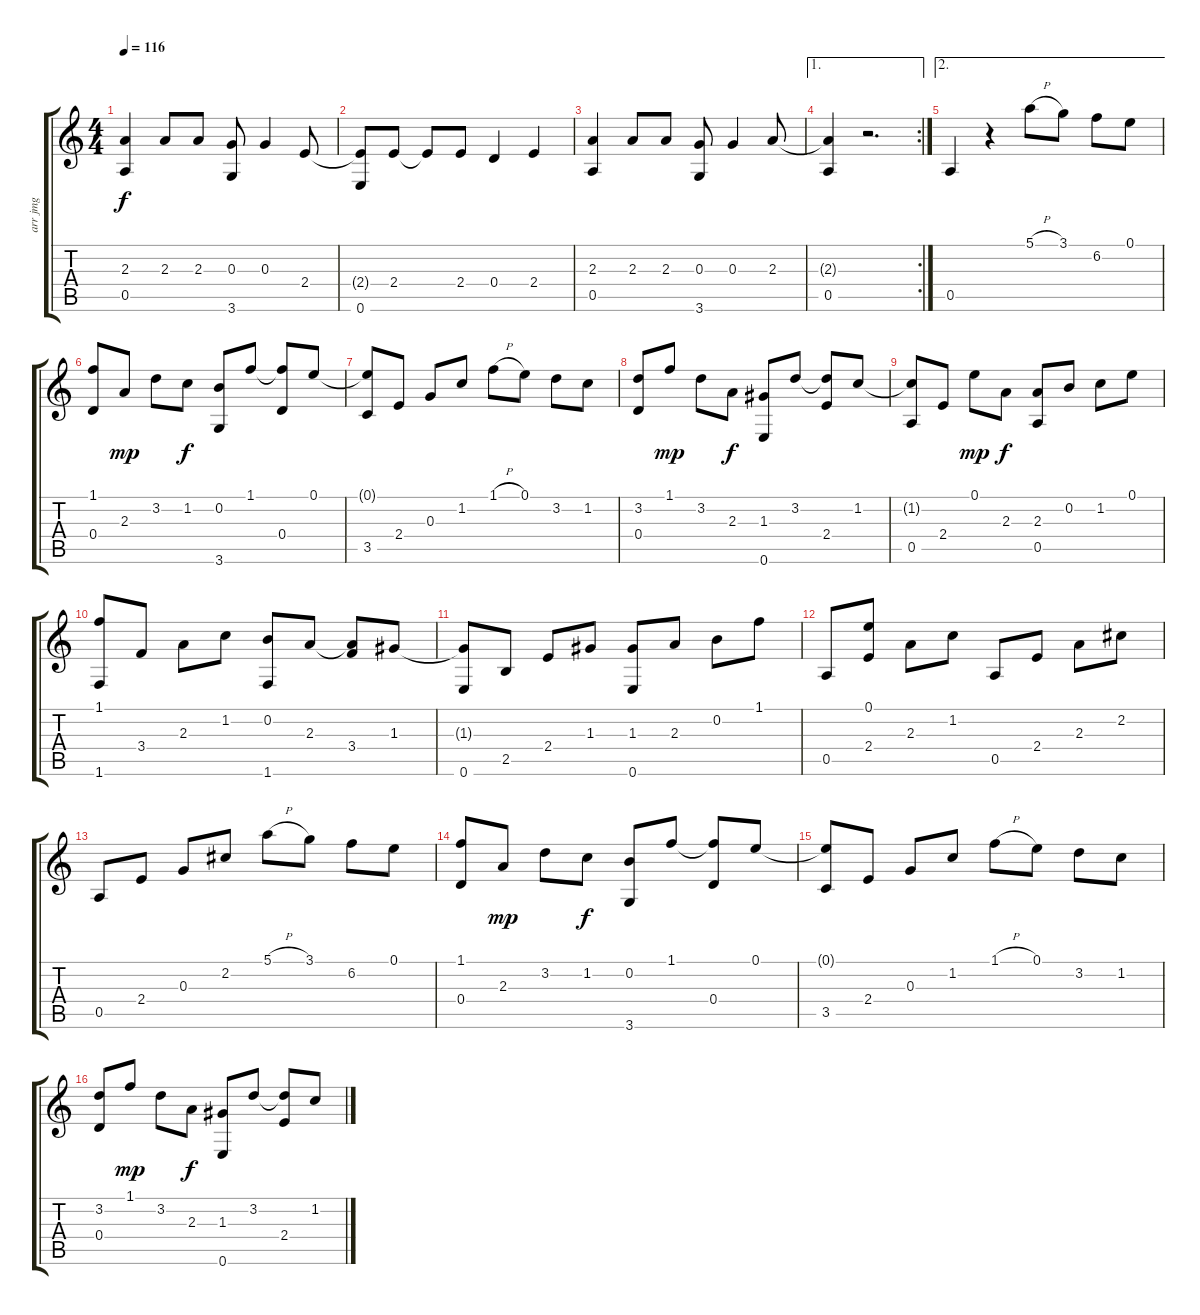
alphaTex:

\track ("arr jmg" "arr jmg") {instrument acousticguitarnylon}
\staff {score tabs}
\tuning (E4 B3 G3 D3 A2 E2) {hide}
\ts (4 4)
\tempo 116
\clef g2
\ks c
(2.3 0.5).4{dy f instrument acousticguitarnylon} 2.3.8 2.3.8 (0.3 3.6).8 0.3.4 2.4.8 |
(2.4{t} 0.6).8 2.4.8 2.4{t}.8 2.4.8 0.4.4 2.4.4 |
(2.3 0.5).4 2.3.8 2.3.8 (0.3 3.6).8 0.3.4 2.3.8 |
\ae 1
\rc 2
(2.3{t} 0.5).4 r.2{d} |
\ae 2
0.5.4 r.4 5.1{h}.8 3.1.8 6.2.8 0.1.8 |
(1.1 0.4).8 2.3.8{dy mp} 3.2.8 1.2.8{dy f} (0.2 3.6).8 1.1.8 (1.1{t} 0.4).8 0.1.8 |
(0.1{t} 3.5).8 2.4.8 0.3.8 1.2.8 1.1{h}.8 0.1.8 3.2.8 1.2.8 |
(3.2 0.4).8 1.1.8{dy mp} 3.2.8 2.3.8{dy f} (1.3 0.6).8 3.2.8 (3.2{t} 2.4).8 1.2.8 |
(1.2{t} 0.5).8 2.4.8 0.1.8{dy mp} 2.3.8{dy f} (2.3 0.5).8 0.2.8 1.2.8 0.1.8 |
(1.1 1.6).8 3.4.8 2.3.8 1.2.8 (0.2 1.6).8 2.3.8 (2.3{t} 3.4).8 1.3.8 |
(1.3{t} 0.6).8 2.5.8 2.4.8 1.3.8 (1.3 0.6).8 2.3.8 0.2.8 1.1.8 |
0.5.8 (0.1 2.4).8 2.3.8 1.2.8 0.5.8 2.4.8 2.3.8 2.2.8 |
0.5.8 2.4.8 0.3.8 2.2.8 5.1{h}.8 3.1.8 6.2.8 0.1.8 |
(1.1 0.4).8 2.3.8{dy mp} 3.2.8 1.2.8{dy f} (0.2 3.6).8 1.1.8 (1.1{t} 0.4).8 0.1.8 |
(0.1{t} 3.5).8 2.4.8 0.3.8 1.2.8 1.1{h}.8 0.1.8 3.2.8 1.2.8 |
(3.2 0.4).8 1.1.8{dy mp} 3.2.8 2.3.8{dy f} (1.3 0.6).8 3.2.8 (3.2{t} 2.4).8 1.2.8
